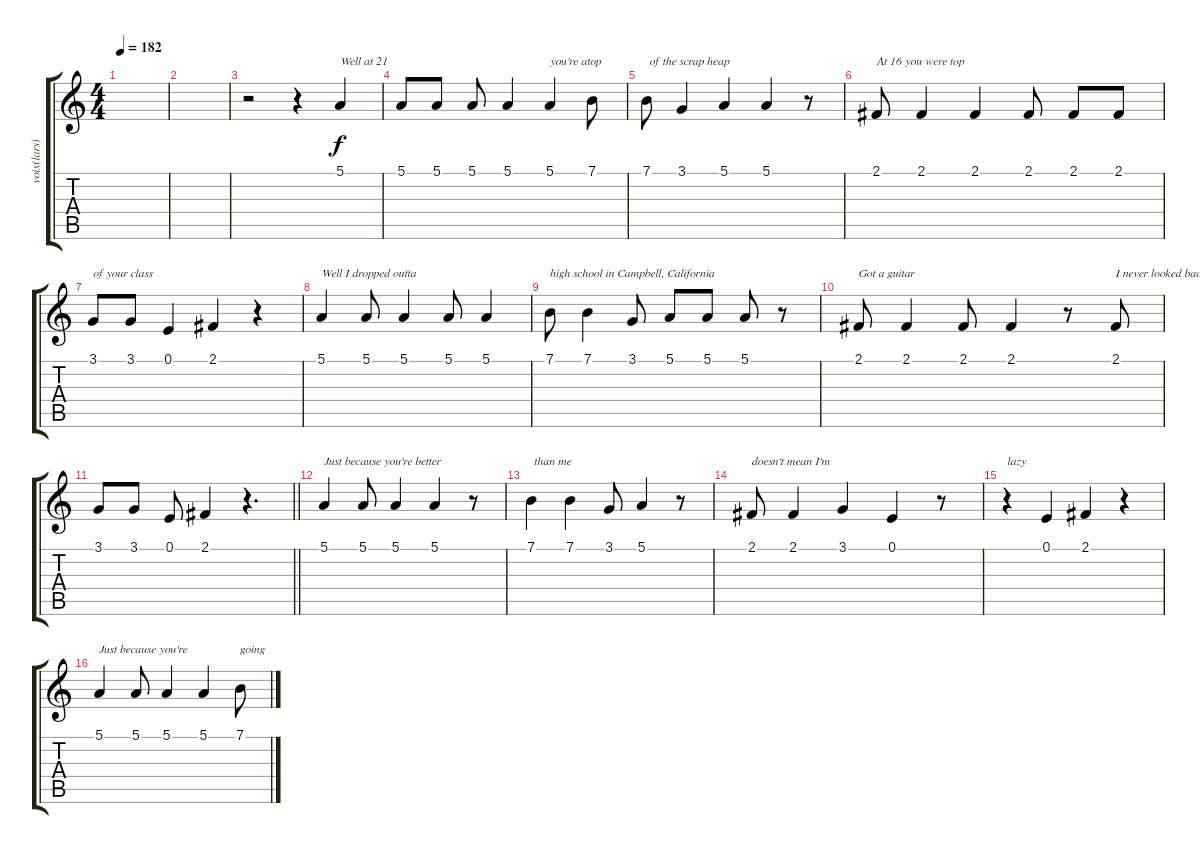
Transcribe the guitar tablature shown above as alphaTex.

\track ("voix(lars)" "voix(lars)") {instrument clarinet}
\staff {score tabs}
\tuning (E4 B3 G3 D3 A2 E2) {hide}
\ts (4 4)
\tempo 182
\clef g2
\ks c
|
|
r.2 r.4 5.1.4{txt "Well at 21 "} |
5.1.8 5.1.8 5.1.8 5.1.4 5.1.4{txt "you're atop "} 7.1.8 |
7.1.8{txt " of the scrap heap"} 3.1.4 5.1.4 5.1.4 r.8 |
2.1.8{txt "At 16 you were top "} 2.1.4 2.1.4 2.1.8 2.1.8 2.1.8 |
3.1.8{txt "of your class"} 3.1.8 0.1.4 2.1.4 r.4 |
5.1.4{txt "Well I dropped outta "} 5.1.8 5.1.4 5.1.8 5.1.4 |
7.1.8{txt "high school in Campbell, California"} 7.1.4 3.1.8 5.1.8 5.1.8 5.1.8 r.8 |
2.1.8{txt "Got a guitar "} 2.1.4 2.1.8 2.1.4 r.8 2.1.8{txt "I never looked back"} |
\barLineRight lightlight
3.1.8 3.1.8 0.1.8 2.1.4 r.4{d} |
5.1.4{txt "Just because you're better"} 5.1.8 5.1.4 5.1.4 r.8 |
7.1.4{txt " than me "} 7.1.4 3.1.8 5.1.4 r.8 |
2.1.8{txt "doesn't mean I'm "} 2.1.4 3.1.4 0.1.4 r.8 |
r.4{txt "lazy"} 0.1.4 2.1.4 r.4 |
5.1.4{txt "Just because you're "} 5.1.8 5.1.4 5.1.4 7.1.8{txt "going"}
